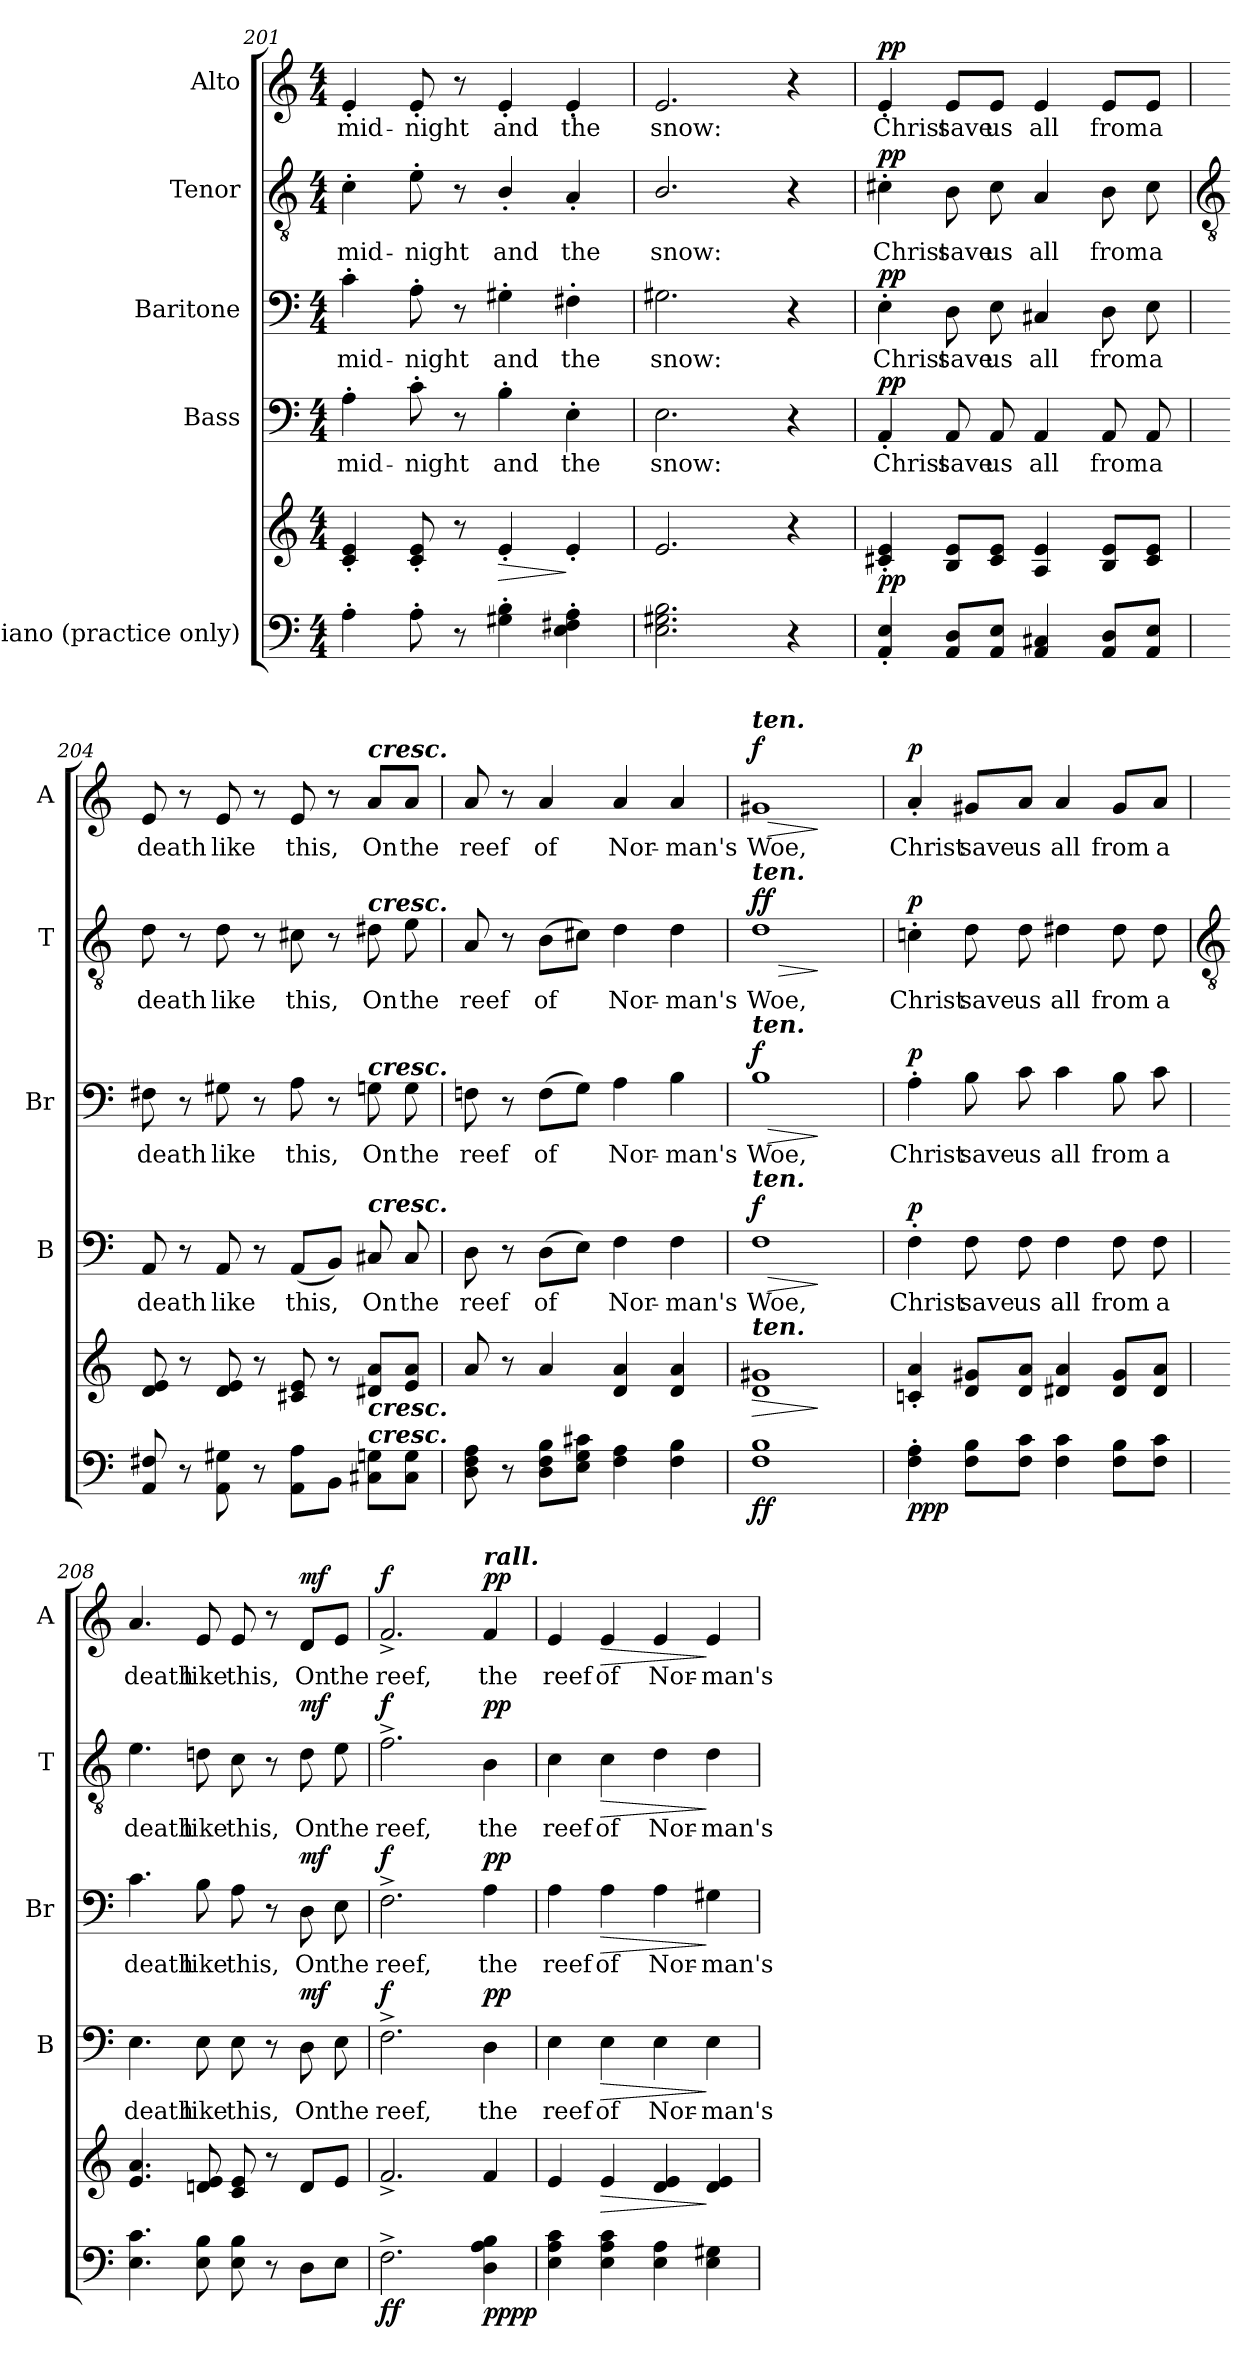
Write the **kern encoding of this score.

**kern	**kern	**dynam	**kern	**text	**dynam	**kern	**text	**dynam	**kern	**text	**dynam	**kern	**text	**dynam
*part5	*part5	*part5	*part4	*part4	*part4	*part3	*part3	*part3	*part2	*part2	*part2	*part1	*part1	*part1
*staff6	*staff5	*staff5/6	*staff4	*staff4	*staff4	*staff3	*staff3	*staff3	*staff2	*staff2	*staff2	*staff1	*staff1	*staff1
*I"Piano  (practice only)	*	*	*I"Bass	*	*	*I"Baritone	*	*	*I"Tenor	*	*	*I"Alto	*	*
*	*	*	*I'B	*	*	*I'Br	*	*	*I'T	*	*	*I'A	*	*
*clefF4	*clefG2	*	*clefF4	*	*	*clefF4	*	*	*clefGv2	*	*	*clefG2	*	*
*k[]	*k[]	*	*k[]	*	*	*k[]	*	*	*k[]	*	*	*k[]	*	*
*C:	*C:	*	*C:	*	*	*C:	*	*	*C:	*	*	*C:	*	*
*M4/4	*M4/4	*	*M4/4	*	*	*M4/4	*	*	*M4/4	*	*	*M4/4	*	*
=201	=201	=201	=201	=201	=201	=201	=201	=201	=201	=201	=201	=201	=201	=201
!	!	!	!	!LO:LY:b	!	!	!LO:LY:b	!	!	!LO:LY:b	!	!	!LO:LY:b	!
4A'	4c' 4e'	.	4A'	mid-	.	4c'	mid-	.	4c'	mid-	.	4e'	mid-	.
!	!	!	!	!LO:LY:b	!	!	!LO:LY:b	!	!	!LO:LY:b	!	!	!LO:LY:b	!
8A'	8c' 8e'	.	8c'	-night	.	8A'	-night	.	8e'	-night	.	8e'	-night	.
8r	8r	.	8r	.	.	8r	.	.	8r	.	.	8r	.	.
!	!	!LO:HP:b	!	!LO:LY:b	!	!	!LO:LY:b	!	!	!LO:LY:b	!	!	!LO:LY:b	!
4G#X' 4B'	4e'	>	4B'	and	.	4G#X'	and	.	4B'/	and	.	4e'	and	.
!	!	!	!	!LO:LY:b	!	!	!LO:LY:b	!	!	!LO:LY:b	!	!	!LO:LY:b	!
4E' 4F#X' 4A'	4e'	]	4E'	the	.	4F#X'	the	.	4A'	the	.	4e'	the	.
=202	=202	=202	=202	=202	=202	=202	=202	=202	=202	=202	=202	=202	=202	=202
!	!	!	!	!LO:LY:b	!	!	!LO:LY:b	!	!	!LO:LY:b	!	!	!LO:LY:b	!
2.E 2.G#X 2.B	2.e	.	2.E	snow:	.	2.G#X	snow:	.	2.B/	snow:	.	2.e	snow:	.
4r	4r	.	4r	.	.	4r	.	.	4r	.	.	4r	.	.
=203	=203	=203	=203	=203	=203	=203	=203	=203	=203	=203	=203	=203	=203	=203
!	!	!LO:DY:b	!	!LO:LY:b	!LO:DY:b	!	!LO:LY:b	!LO:DY:b	!	!LO:LY:b	!LO:DY:b	!	!LO:LY:b	!LO:DY:b
4AA' 4E'	4c#X' 4e'	pp	4AA'	Christ	pp	4E'	Christ	pp	4c#X'	Christ	pp	4e'	Christ	pp
!	!	!	!	!LO:LY:b	!	!	!LO:LY:b	!	!	!LO:LY:b	!	!	!LO:LY:b	!
8AA 8DL	8B 8eL	.	8AA	save	.	8D	save	.	8B	save	.	8e/L	save	.
!	!	!	!	!LO:LY:b	!	!	!LO:LY:b	!	!	!LO:LY:b	!	!	!LO:LY:b	!
8AA 8EJ	8c# 8eJ	.	8AA	us	.	8E	us	.	8c#	us	.	8e/J	us	.
!	!	!	!	!LO:LY:b	!	!	!LO:LY:b	!	!	!LO:LY:b	!	!	!LO:LY:b	!
4AA 4C#X	4A 4e	.	4AA	all	.	4C#X	all	.	4A	all	.	4e	all	.
!	!	!	!	!LO:LY:b	!	!	!LO:LY:b	!	!	!LO:LY:b	!	!	!LO:LY:b	!
8AA 8DL	8B 8eL	.	8AA	from	.	8D	from	.	8B	from	.	8e/L	from	.
!	!	!	!	!LO:LY:b	!	!	!LO:LY:b	!	!	!LO:LY:b	!	!	!LO:LY:b	!
8AA 8EJ	8c# 8eJ	.	8AA	a	.	8E	a	.	8c#	a	.	8e/J	a	.
!!LO:LB:g=z
=204	=204	=204	=204	=204	=204	=204	=204	=204	=204	=204	=204	=204	=204	=204
*	*	*	*	*	*	*	*	*	*clefGv2	*	*	*	*	*
!	!	!	!	!LO:LY:b	!	!	!LO:LY:b	!	!	!LO:LY:b	!	!	!LO:LY:b	!
8AA 8F#X	8d 8e	.	8AA	death	.	8F#X	death	.	8d	death	.	8e	death	.
8r	8r	.	8r	.	.	8r	.	.	8r	.	.	8r	.	.
!	!	!	!	!LO:LY:b	!	!	!LO:LY:b	!	!	!LO:LY:b	!	!	!LO:LY:b	!
8AA 8G#X	8d 8e	.	8AA	like	.	8G#X	like	.	8d	like	.	8e	like	.
8r	8r	.	8r	.	.	8r	.	.	8r	.	.	8r	.	.
!	!	!	!	!LO:LY:b	!	!	!LO:LY:b	!	!	!LO:LY:b	!	!	!LO:LY:b	!
8AA 8AL	8c#X 8e	.	(<8AAL	this,	.	8A	this,	.	8c#X	this,	.	8e	this,	.
8BBJ	8r	.	8BBJ)	.	.	8r	.	.	8r	.	.	8r	.	.
!	!	!	!	!	!	!	!	!	!	!	!	!LO:TX:a:Bi:t=cresc.	!	!
!	!	!	!	!	!	!	!	!	!LO:TX:a:Bi:t=cresc.	!	!	!	!	!
!	!	!	!	!	!	!LO:TX:a:Bi:t=cresc.	!	!	!	!	!	!	!	!
!	!	!	!LO:TX:a:Bi:t=cresc.	!	!	!	!	!	!	!	!	!	!	!
!	!LO:TX:b:Bi:t=cresc.	!	!	!	!	!	!	!	!	!	!	!	!	!
!LO:TX:a:Bi:t=cresc.	!	!	!	!	!	!	!	!	!	!	!	!	!	!
!	!	!	!	!LO:LY:b	!	!	!LO:LY:b	!	!	!LO:LY:b	!	!	!LO:LY:b	!
8C#X 8GnL	8d#X 8aL	.	8C#X	On	.	8Gn	On	.	8d#X	On	.	8a/L	On	.
!	!	!	!	!LO:LY:b	!	!	!LO:LY:b	!	!	!LO:LY:b	!	!	!LO:LY:b	!
8C# 8GJ	8e 8aJ	.	8C#	the	.	8G	the	.	8e	the	.	8a/J	the	.
=205	=205	=205	=205	=205	=205	=205	=205	=205	=205	=205	=205	=205	=205	=205
!	!	!	!	!LO:LY:b	!	!	!LO:LY:b	!	!	!LO:LY:b	!	!	!LO:LY:b	!
8D 8F 8A	8a	.	8D	reef	.	8Fn	reef	.	8A	reef	.	8a	reef	.
8r	8r	.	8r	.	.	8r	.	.	8r	.	.	8r	.	.
!	!	!	!	!LO:LY:b	!	!	!LO:LY:b	!	!	!LO:LY:b	!	!	!LO:LY:b	!
8D 8F 8BL	4a	.	(>8DL	of	.	(>8FL	of	.	(>8BL	of	.	4a	of	.
8E 8G 8c#XJ	.	.	8EJ)	.	.	8GJ)	.	.	8c#XJ)	.	.	.	.	.
!	!	!	!	!LO:LY:b	!	!	!LO:LY:b	!	!	!LO:LY:b	!	!	!LO:LY:b	!
4F 4A	4d 4a	.	4F	Nor-	.	4A	Nor-	.	4d	Nor-	.	4a	Nor-	.
!	!	!	!	!LO:LY:b	!	!	!LO:LY:b	!	!	!LO:LY:b	!	!	!LO:LY:b	!
4F 4B	4d 4a	.	4F	-man's	.	4B	-man's	.	4d	-man's	.	4a	-man's	.
=206	=206	=206	=206	=206	=206	=206	=206	=206	=206	=206	=206	=206	=206	=206
!	!	!	!	!	!	!	!	!	!	!	!	!LO:TX:a:Bi:t=ten.	!	!
!	!	!	!	!	!	!	!	!	!LO:TX:a:Bi:t=ten.	!	!	!	!	!
!	!	!	!	!	!	!LO:TX:a:Bi:t=ten.	!	!	!	!	!	!	!	!
!	!	!	!LO:TX:a:Bi:t=ten.	!	!	!	!	!	!	!	!	!	!	!
!	!LO:TX:a:Bi:t=ten.	!	!	!	!	!	!	!	!	!	!	!	!	!
!	!	!LO:HP:b	!	!LO:LY:b	!LO:HP:b	!	!LO:LY:b	!LO:HP:b	!	!LO:LY:b	!LO:HP:b	!	!LO:LY:b	!LO:HP:b
!	!	!LO:DY:n=1:b=2	!	!	!	!	!	!	!	!	!	!	!	!
!	!	!LO:DY:n=2:b	!	!	!LO:DY:n=1:b	!	!	!LO:DY:n=1:b	!	!	!LO:DY:n=1:b	!	!	!
!	!	!	!	!	!	!	!	!	!	!	!LO:DY:n=2:b	!	!	!LO:DY:n=1:b
1F 1B	1d 1g#X	> f f	1F	Woe,	> f	1B	Woe,	> f	1d	Woe,	> f f	1g#X	Woe,	> f
.	.	]	.	.	]	.	.	]	.	.	]	.	.	]
=207	=207	=207	=207	=207	=207	=207	=207	=207	=207	=207	=207	=207	=207	=207
!	!	!LO:DY:b=2	!	!LO:LY:b	!	!	!LO:LY:b	!	!	!LO:LY:b	!	!	!LO:LY:b	!
!	!	!LO:DY:n=1:b=2	!	!	!	!	!	!	!	!	!	!	!	!
!	!	!LO:DY:n=2:b	!	!	!LO:DY:b	!	!	!LO:DY:b	!	!	!LO:DY:b	!	!	!LO:DY:b
4F' 4A'	4cn' 4a'	p p p	4F'	Christ	p	4A'	Christ	p	4cn'	Christ	p	4a'	Christ	p
!	!	!	!	!LO:LY:b	!	!	!LO:LY:b	!	!	!LO:LY:b	!	!	!LO:LY:b	!
8F 8BL	8d 8g#XL	.	8F	save	.	8B	save	.	8d	save	.	8g#X/L	save	.
!	!	!	!	!LO:LY:b	!	!	!LO:LY:b	!	!	!LO:LY:b	!	!	!LO:LY:b	!
8F 8cJ	8d 8aJ	.	8F	us	.	8c	us	.	8d	us	.	8a/J	us	.
!	!	!	!	!LO:LY:b	!	!	!LO:LY:b	!	!	!LO:LY:b	!	!	!LO:LY:b	!
4F 4c	4d#X 4a	.	4F	all	.	4c	all	.	4d#X	all	.	4a	all	.
!	!	!	!	!LO:LY:b	!	!	!LO:LY:b	!	!	!LO:LY:b	!	!	!LO:LY:b	!
8F 8BL	8d# 8g#L	.	8F	from	.	8B	from	.	8d#	from	.	8g#/L	from	.
!	!	!	!	!LO:LY:b	!	!	!LO:LY:b	!	!	!LO:LY:b	!	!	!LO:LY:b	!
8F 8cJ	8d# 8aJ	.	8F	a	.	8c	a	.	8d#	a	.	8a/J	a	.
!!LO:LB:g=z
=208	=208	=208	=208	=208	=208	=208	=208	=208	=208	=208	=208	=208	=208	=208
*	*	*	*	*	*	*	*	*	*clefGv2	*	*	*	*	*
!	!	!	!	!LO:LY:b	!	!	!LO:LY:b	!	!	!LO:LY:b	!	!	!LO:LY:b	!
4.E 4.c	4.e 4.a	.	4.E	death	.	4.c	death	.	4.e	death	.	4.a	death	.
!	!	!	!	!LO:LY:b	!	!	!LO:LY:b	!	!	!LO:LY:b	!	!	!LO:LY:b	!
8E 8B	8dn 8e	.	8E	like	.	8B	like	.	8dn	like	.	8e	like	.
!	!	!	!	!LO:LY:b	!	!	!LO:LY:b	!	!	!LO:LY:b	!	!	!LO:LY:b	!
8E 8B	8c 8e	.	8E	this,	.	8A	this,	.	8c	this,	.	8e	this,	.
8r	8r	.	8r	.	.	8r	.	.	8r	.	.	8r	.	.
!	!	!LO:DY:b=2	!	!LO:LY:b	!	!	!LO:LY:b	!	!	!LO:LY:b	!	!	!LO:LY:b	!
!	!	!LO:DY:n=1:b	!	!	!LO:DY:b	!	!	!LO:DY:b	!	!	!LO:DY:b	!	!	!LO:DY:b
8DL	8dL	mf mf	8D	On	mf	8D	On	mf	8d	On	mf	8d/L	On	mf
!	!	!	!	!LO:LY:b	!	!	!LO:LY:b	!	!	!LO:LY:b	!	!	!LO:LY:b	!
8EJ	8eJ	.	8E	the	.	8E	the	.	8e	the	.	8e/J	the	.
=209	=209	=209	=209	=209	=209	=209	=209	=209	=209	=209	=209	=209	=209	=209
!	!	!LO:DY:b=2	!	!LO:LY:b	!	!	!LO:LY:b	!	!	!LO:LY:b	!	!	!LO:LY:b	!
!	!	!LO:DY:n=1:b	!	!	!LO:DY:b	!	!	!LO:DY:b	!	!	!LO:DY:b	!	!	!LO:DY:b
2.F^	2.f^	f f	2.F^	reef,	f	2.F^	reef,	f	2.f^	reef,	f	2.f^	reef,	f
!	!	!	!	!	!	!	!	!	!	!	!	!LO:TX:a:Bi:t=rall.	!	!
!	!	!LO:DY:n=2:b=2	!	!LO:LY:b	!	!	!LO:LY:b	!	!	!LO:LY:b	!	!	!LO:LY:b	!
!	!	!LO:DY:n=3:b	!	!	!LO:DY:b	!	!	!LO:DY:b	!	!	!LO:DY:b	!	!	!LO:DY:b
4D 4A 4B	4f	pp pp	4D	the	pp	4A	the	pp	4B	the	pp	4f	the	pp
=210	=210	=210	=210	=210	=210	=210	=210	=210	=210	=210	=210	=210	=210	=210
!	!	!	!	!LO:LY:b	!	!	!LO:LY:b	!	!	!LO:LY:b	!	!	!LO:LY:b	!
4E 4A 4c	4e	.	4E	reef	.	4A	reef	.	4c	reef	.	4e	reef	.
!	!	!LO:HP:b	!	!LO:LY:b	!LO:HP:b	!	!LO:LY:b	!LO:HP:b	!	!LO:LY:b	!LO:HP:b	!	!LO:LY:b	!LO:HP:b
4E 4A 4c	4e	>	4E	of	>	4A	of	>	4c	of	>	4e	of	>
!	!	!	!	!LO:LY:b	!	!	!LO:LY:b	!	!	!LO:LY:b	!	!	!LO:LY:b	!
4E 4A	4d 4e	.	4E	Nor-	.	4A	Nor-	.	4d	Nor-	.	4e	Nor-	.
!	!	!	!	!LO:LY:b	!	!	!LO:LY:b	!	!	!LO:LY:b	!	!	!LO:LY:b	!
4E 4G#X	4d 4e	]	4E	-man's	]	4G#X	-man's	]	4d	-man's	]	4e	-man's	]
=	=	=	=	=	=	=	=	=	=	=	=	=	=	=
*-	*-	*-	*-	*-	*-	*-	*-	*-	*-	*-	*-	*-	*-	*-
